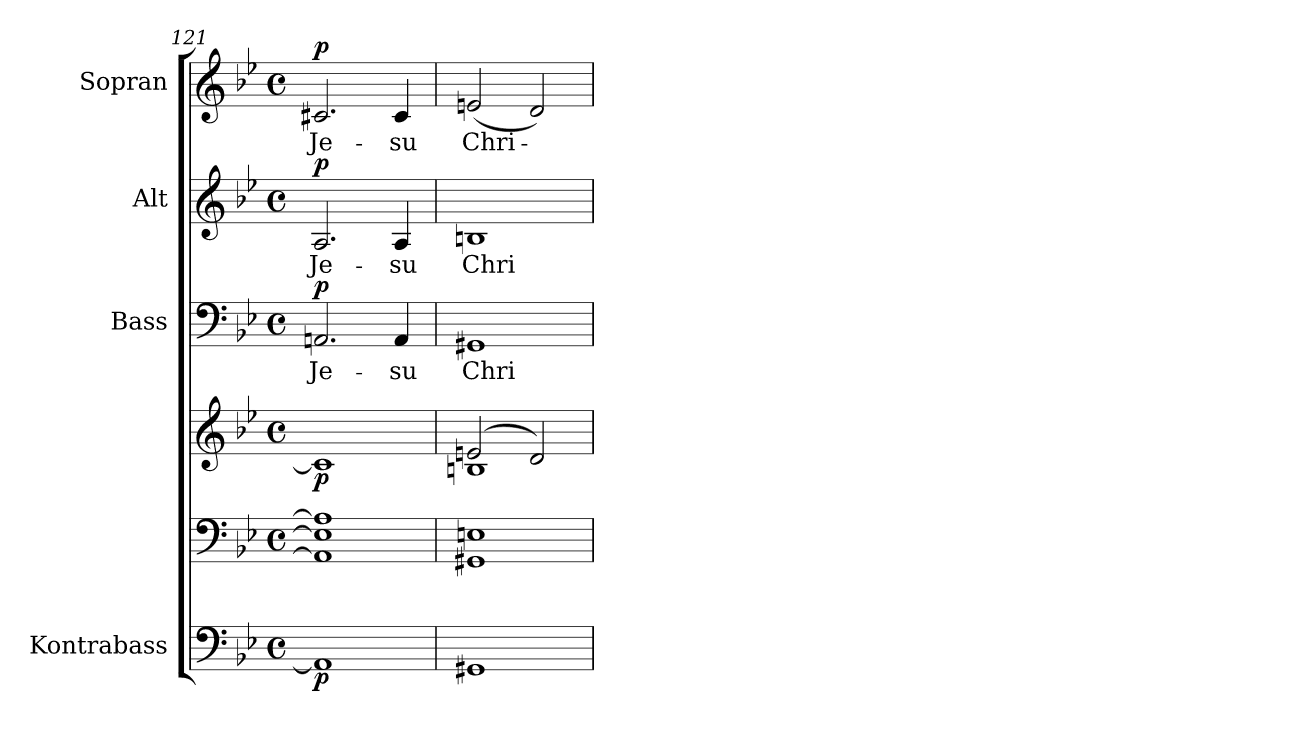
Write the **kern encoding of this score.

**kern	**dynam	**kern	**kern	**dynam	**kern	**text	**dynam	**kern	**text	**dynam	**kern	**text	**dynam
*part5	*part5	*part4	*part4	*part4	*part3	*part3	*part3	*part2	*part2	*part2	*part1	*part1	*part1
*staff6	*staff6	*staff5	*staff4	*staff4/5	*staff3	*staff3	*staff3	*staff2	*staff2	*staff2	*staff1	*staff1	*staff1
*I"Kontrabass	*	*	*	*	*I"Bass	*	*	*I"Alt	*	*	*I"Sopran	*	*
*I'Kb.	*	*	*	*	*I'B.	*	*	*I'A.	*	*	*I'S.	*	*
*clefF4	*	*clefF4	*clefG2	*	*clefF4	*	*	*clefG2	*	*	*clefG2	*	*
*ITrd7c12	*	*	*	*	*	*	*	*	*	*	*	*	*
*k[b-e-]	*	*k[b-e-]	*k[b-e-]	*	*k[b-e-]	*	*	*k[b-e-]	*	*	*k[b-e-]	*	*
*B-:	*	*B-:	*B-:	*	*B-:	*	*	*B-:	*	*	*B-:	*	*
*M4/4	*	*M4/4	*M4/4	*	*M4/4	*	*	*M4/4	*	*	*M4/4	*	*
*met(c)	*	*met(c)	*met(c)	*	*met(c)	*	*	*met(c)	*	*	*met(c)	*	*
=121	=121	=121	=121	=121	=121	=121	=121	=121	=121	=121	=121	=121	=121
!	!LO:DY:b	!	!	!LO:DY:b	!	!LO:LY:b	!LO:DY:a	!	!LO:LY:b	!LO:DY:a	!	!LO:LY:b	!LO:DY:a
1AAA]	p	1AA] 1E] 1A]	1c#]	p	2.AAn/	Je-	p	2.A/	Je-	p	2.c#X/	Je-	p
!	!	!	!	!	!	!LO:LY:b	!	!	!LO:LY:b	!	!	!LO:LY:b	!
.	.	.	.	.	4AA/	-su	.	4A/	-su	.	4c#/	-su	.
=122	=122	=122	=122	=122	=122	=122	=122	=122	=122	=122	=122	=122	=122
*	*	*	*^	*	*	*	*	*	*	*	*	*	*
!	!	!	!	!	!	!	!LO:LY:b	!	!	!LO:LY:b	!	!	!LO:LY:b	!
1GGG#X	.	1GG#X 1En	(2en/	1Bn	.	1GG#X	Chri-	.	1Bn	Chri-	.	(<2en/	Chri-	.
.	.	.	2d/)	.	.	.	.	.	.	.	.	2d/)	.	.
*	*	*	*v	*v	*	*	*	*	*	*	*	*	*	*
=	=	=	=	=	=	=	=	=	=	=	=	=	=
*-	*-	*-	*-	*-	*-	*-	*-	*-	*-	*-	*-	*-	*-
